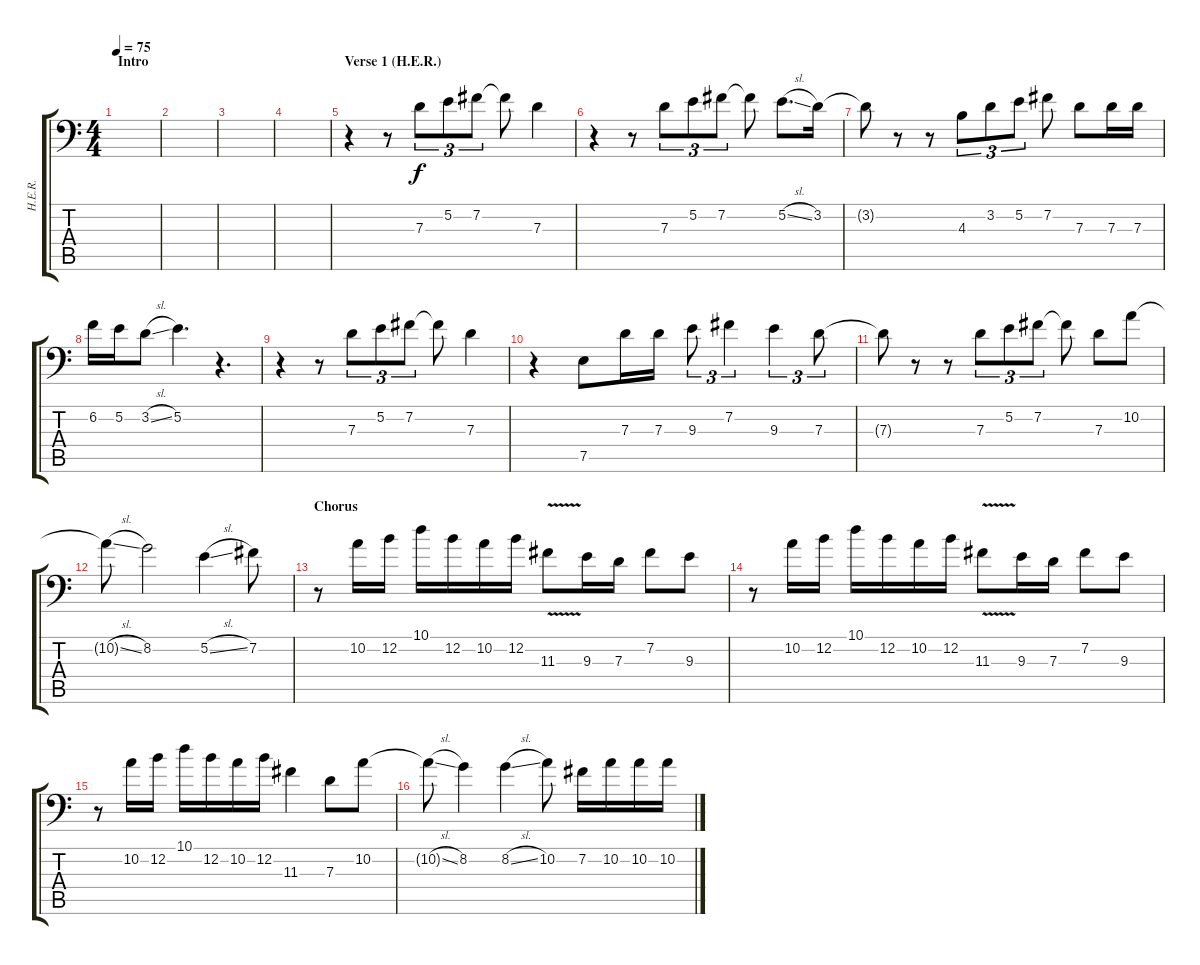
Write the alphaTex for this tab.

\track ("H.E.R." "H.E.R.") {instrument trombone}
\staff {score tabs}
\tuning (E4 B3 G3 D3 A2 E2) {hide}
\ts (4 4)
\section ("" "Intro")
\tempo 75
\clef f4
\ks c
|
|
|
|
\section ("" "Verse 1 (H.E.R.)")
r.4 r.8 7.3.8{tu (3 2)} 5.2.8{tu (3 2)} 7.2.8{tu (3 2)} 7.2{t}.8 7.3.4 |
r.4 r.8 7.3.8{tu (3 2)} 5.2.8{tu (3 2)} 7.2.8{tu (3 2)} 7.2{t}.8 5.2{sl}.8{d} 3.2.16 |
3.2{t}.8 r.8 r.8 4.3.8{tu (3 2)} 3.2.8{tu (3 2)} 5.2.8{tu (3 2)} 7.2.8 7.3.8 7.3.16 7.3.16 |
6.2.16 5.2.16 3.2{sl}.8 5.2.4{d} r.4{d} |
r.4 r.8 7.3.8{tu (3 2)} 5.2.8{tu (3 2)} 7.2.8{tu (3 2)} 7.2{t}.8 7.3.4 |
r.4 7.5.8 7.3.16 7.3.16 9.3.8{tu (3 2)} 7.2.4{tu (3 2)} 9.3.4{tu (3 2)} 7.3.8{tu (3 2)} |
7.3{t}.8 r.8 r.8 7.3.8{tu (3 2)} 5.2.8{tu (3 2)} 7.2.8{tu (3 2)} 7.2{t}.8 7.3.8 10.2.8 |
10.2{sl t}.8 8.2.2 5.2{sl}.4 7.2.8 |
\section ("" "Chorus")
r.8 10.2.16 12.2.16 10.1.16 12.2.16 10.2.16 12.2.16 11.3{v}.8 9.3.16 7.3.16 7.2.8 9.3.8 |
r.8 10.2.16 12.2.16 10.1.16 12.2.16 10.2.16 12.2.16 11.3{v}.8 9.3.16 7.3.16 7.2.8 9.3.8 |
r.8 10.2.16 12.2.16 10.1.16 12.2.16 10.2.16 12.2.16 11.3.4 7.3.8 10.2.8 |
10.2{sl t}.8 8.2.4 8.2{sl}.4 10.2.8 7.2.16 10.2.16 10.2.16 10.2.16
